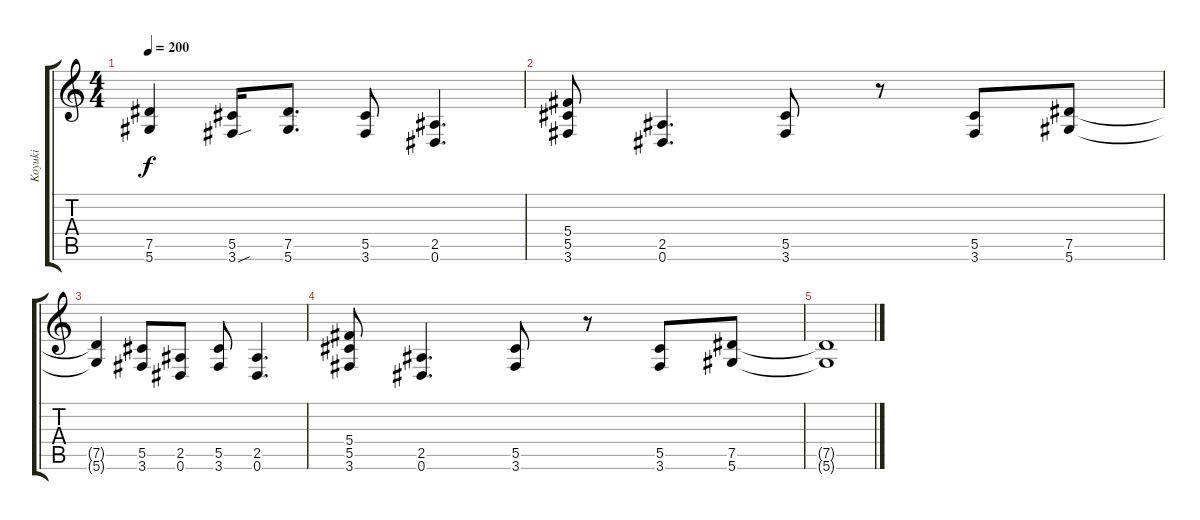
\track ("Koyuki" "Koyuki") {instrument overdrivenguitar}
\staff {score tabs}
\tuning (Eb4 Bb3 Gb3 Db3 Ab2 Eb2) {hide}
\ts (4 4)
\tempo 200
\clef g2
\ks c
(7.5{t} 5.6{t}).4{dy f} (5.5 3.6{sou}).16 (7.5 5.6).8{d} (5.5 3.6).8 (2.5 0.6).4{d} |
(5.4 5.5 3.6).8 (2.5 0.6).4{d} (5.5 3.6).8 r.8 (5.5 3.6).8 (7.5 5.6).8 |
(7.5{t} 5.6{t}).4 (5.5 3.6).8 (2.5 0.6).8 (5.5 3.6).8 (2.5 0.6).4{d} |
(5.4 5.5 3.6).8 (2.5 0.6).4{d} (5.5 3.6).8 r.8 (5.5 3.6).8 (7.5 5.6).8 |
(7.5{t} 5.6{t}).1
